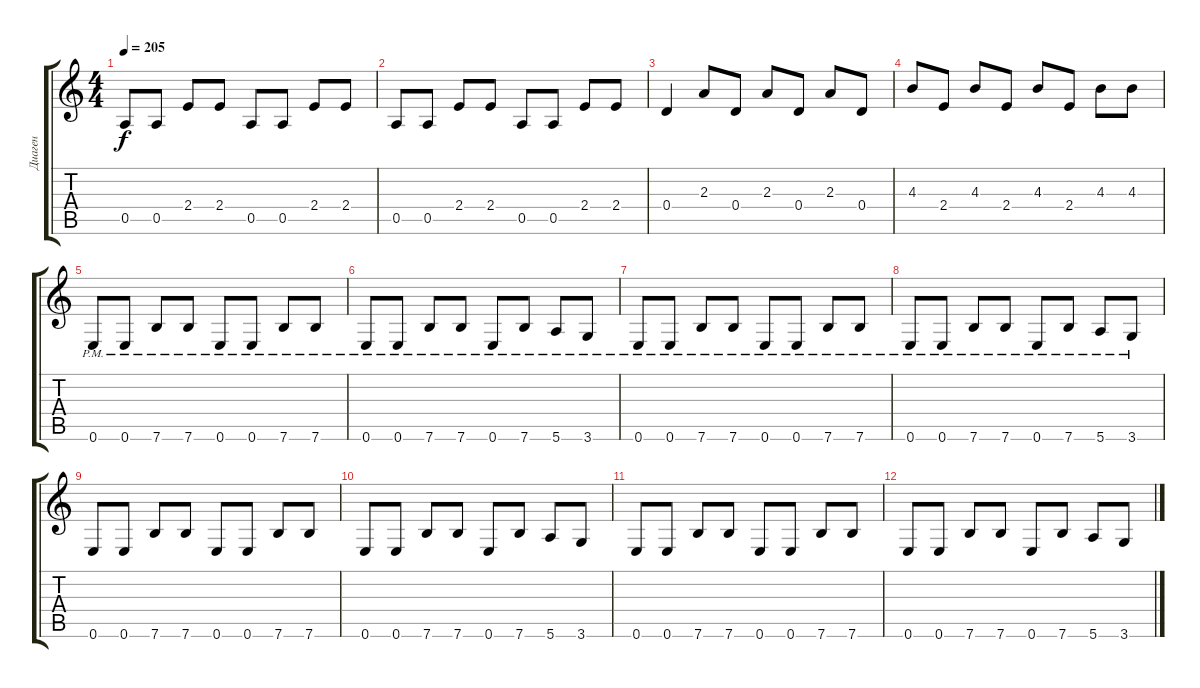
\track ("Диаген" "Диаген") {instrument overdrivenguitar}
\staff {score tabs}
\tuning (E4 B3 G3 D3 A2 E2) {hide}
\ts (4 4)
\tempo 205
\clef g2
\ks c
0.5.8{dy f} 0.5.8 2.4.8 2.4.8 0.5.8 0.5.8 2.4.8 2.4.8 |
0.5.8 0.5.8 2.4.8 2.4.8 0.5.8 0.5.8 2.4.8 2.4.8 |
0.4.4 2.3.8 0.4.8 2.3.8 0.4.8 2.3.8 0.4.8 |
4.3.8 2.4.8 4.3.8 2.4.8 4.3.8 2.4.8 4.3.8 4.3.8 |
0.6{pm}.8 0.6{pm}.8 7.6{pm}.8 7.6{pm}.8 0.6{pm}.8 0.6{pm}.8 7.6{pm}.8 7.6{pm}.8 |
0.6{pm}.8 0.6{pm}.8 7.6{pm}.8 7.6{pm}.8 0.6{pm}.8 7.6{pm}.8 5.6{pm}.8 3.6{pm}.8 |
0.6{pm}.8 0.6{pm}.8 7.6{pm}.8 7.6{pm}.8 0.6{pm}.8 0.6{pm}.8 7.6{pm}.8 7.6{pm}.8 |
0.6{pm}.8 0.6{pm}.8 7.6{pm}.8 7.6{pm}.8 0.6{pm}.8 7.6{pm}.8 5.6{pm}.8 3.6{pm}.8 |
0.6.8 0.6.8 7.6.8 7.6.8 0.6.8 0.6.8 7.6.8 7.6.8 |
0.6.8 0.6.8 7.6.8 7.6.8 0.6.8 7.6.8 5.6.8 3.6.8 |
0.6.8 0.6.8 7.6.8 7.6.8 0.6.8 0.6.8 7.6.8 7.6.8 |
0.6.8 0.6.8 7.6.8 7.6.8 0.6.8 7.6.8 5.6.8 3.6.8
